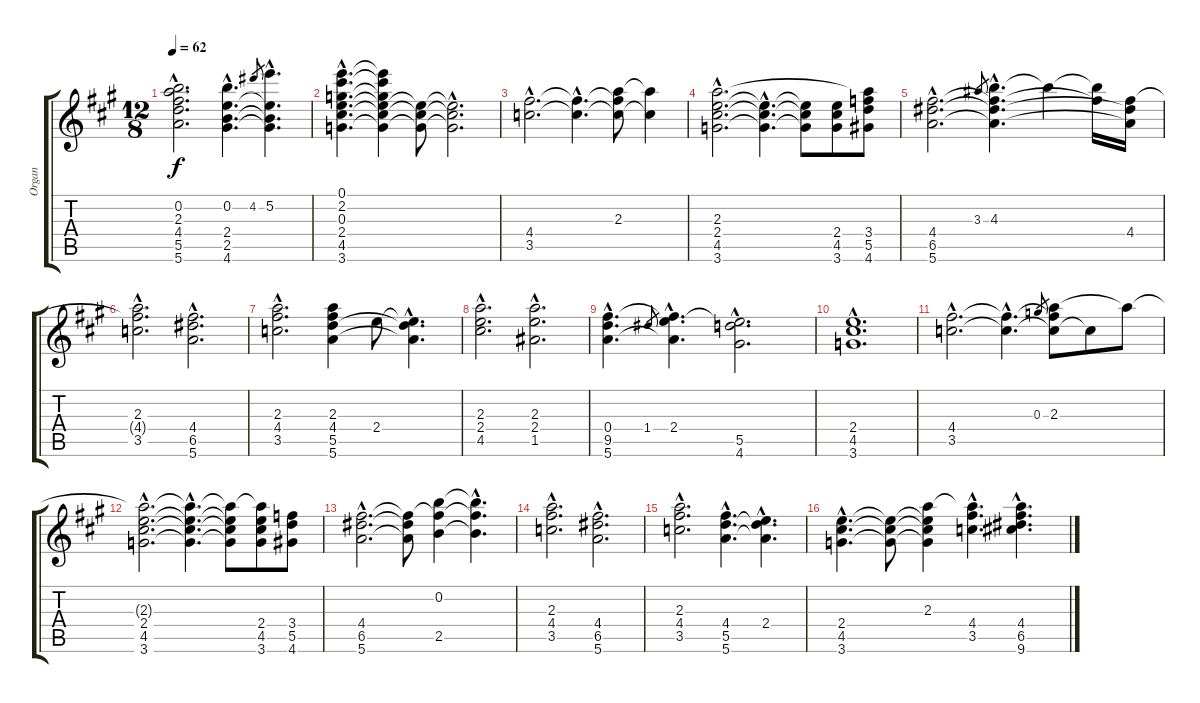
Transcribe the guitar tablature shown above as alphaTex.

\track ("Organ" "Organ") {instrument percussiveorgan}
\staff {score tabs}
\tuning (E6 B5 G5 D5 A4 E4) {hide}
\ts (12 8)
\tempo 62
\clef g2
\ks a
(0.2{hac} 2.3{hac} 4.4{hac} 5.5{hac} 5.6{hac}).2{d dy f} (0.2{hac} 2.4{hac} 2.5{hac} 4.6{hac}).4{d} 4.2.8{gr} (5.2{hac} 2.4{hac t} 2.5{hac t} 4.6{hac t}).4{d} |
(0.1{hac} 2.2{hac} 0.3{hac} 2.4{hac} 4.5{hac} 3.6{hac}).4{d} (0.1{t} 2.2{t} 0.3{t} 2.4{t} 4.5{t} 3.6{t}).4 (2.4{t} 4.5{t} 3.6{t}).8 (2.4{hac t} 4.5{hac t} 3.6{hac t}).2{d} |
(4.4{hac} 3.5{hac}).2{d} (4.4{hac t} 3.5{hac t}).4{d} (2.3 4.4{t} 3.5{t}).8 (2.3{t} 3.5{t}).4 |
(2.3{hac} 2.4{hac} 4.5{hac} 3.6{hac}).2{d} (2.4{hac t} 4.5{hac t} 3.6{hac t}).4{d} (2.4{t} 4.5{t} 3.6{t}).8 (2.4 4.5 3.6).8 (2.3{t} 3.4 5.5 4.6).8 |
(4.4{hac} 6.5{hac} 5.6{hac}).2{d} 3.3.8{gr} (4.3{hac} 4.4{hac t} 6.5{hac t} 5.6{hac t}).4{d} 4.3{t}.4 (4.3{t} 4.4{t}).16 (4.4 6.5{t} 5.6{t}).16 |
(2.3{hac} 4.4{hac t} 3.5{hac}).2{d} (4.4{hac} 6.5{hac} 5.6{hac}).2{d} |
(2.3{hac} 4.4{hac} 3.5{hac}).2{d} (2.3 4.4 5.5 5.6).4 2.4.8 (2.4{hac t} 5.5{hac t} 5.6{hac t}).4{d} |
(2.3{hac} 2.4{hac} 4.5{hac}).2{d} (2.3{hac} 2.4{hac} 1.5{hac}).2{d} |
(0.4{hac} 9.5{hac} 5.6{hac}).4{d} 1.4.8{gr} (2.4{hac} 9.5{hac t} 5.6{hac t}).4{d} (2.4{hac t} 5.5{hac} 4.6{hac}).2{d} |
(2.4{hac} 4.5{hac} 3.6{hac}).1{d} |
(4.4{hac} 3.5{hac}).2{d} (4.4{hac t} 3.5{hac t}).4{d} 0.3.8{gr} (2.3 4.4{t} 3.5{t}).8 3.5{t}.8 2.3{t}.8 |
(2.3{hac t} 2.4{hac} 4.5{hac} 3.6{hac}).2{d} (2.3{hac t} 2.4{hac t} 4.5{hac t} 3.6{hac t}).4{d} (2.3{t} 2.4{t} 4.5{t} 3.6{t}).8 (2.3{t} 2.4 4.5 3.6).8 (3.4 5.5 4.6).8 |
(4.4{hac} 6.5{hac} 5.6{hac}).2{d} (4.4{t} 6.5{t} 5.6{t}).8 (0.2 4.4{t} 2.5).4 (0.2{hac t} 4.4{hac t} 2.5{hac t}).4{d} |
(2.3{hac} 4.4{hac} 3.5{hac}).2{d} (4.4{hac} 6.5{hac} 5.6{hac}).2{d} |
(2.3{hac} 4.4{hac} 3.5{hac}).2{d} (4.4{hac} 5.5{hac} 5.6{hac}).4{d} (2.4{hac} 5.5{hac t} 5.6{hac t}).4{d} |
(2.4{hac} 4.5{hac} 3.6{hac}).4{d} (2.4{t} 4.5{t} 3.6{t}).8 (2.3 2.4{t} 4.5{t} 3.6{t}).4 (2.3{hac t} 4.4{hac} 3.5{hac}).4{d} (2.3{hac t} 4.4{hac} 6.5{hac} 9.6{hac}).4{d}
